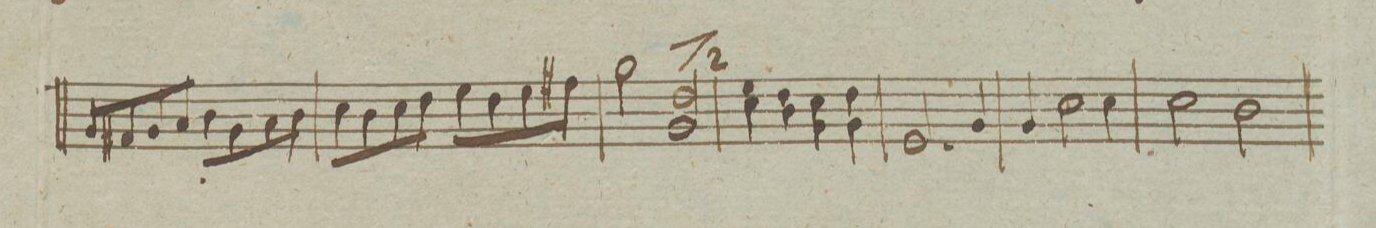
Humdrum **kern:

**kern
*I"Clarinetto Secondo in C. et B.
*clefG2
*k[]
*met(c|)
*M2/2
8g/L
8f#X/
8g/
8a/J
8bL\
8g/
8a/
8b\J
=134
1ryy
=135
8cc\L
8b\
8cc\
8dd\J
8ee\L
8dd\
8ee\
8ff#X\J
=136
2gg\
2g/^ 2dd/
=137
4cc\ 4ee\
4b\ 4dd\
4g\ 4cc\
4g/ 4dd/
=138
2.e/
4g/
=139
4g/
2cc\
4cc\
=140
2cc\
2b\
=141
*-
